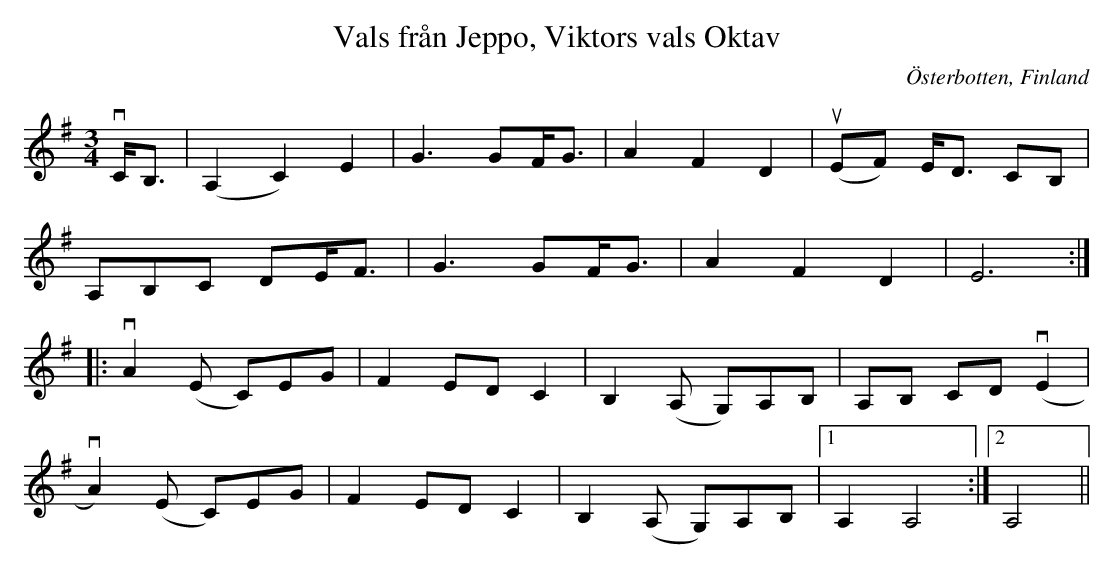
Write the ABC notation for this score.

X:1
T:Vals från Jeppo, Viktors vals Oktav
O:Österbotten, Finland
M:3/4
L:1/8
K:Ador
vC<B, | (A,2 C2) E2 | G3/1GF<G | A2 F2 D2 | u(EF) E<D CB, |
      A,B,C DE<F  | G3/1GF<G | A2 F2 D2 | E6:|
|: vA2(E C)EG | F2 EDC2 | B,2(A, G,)A,B, | A,B, CD (vE2 |
   vA2)(E C)EG | F2 EDC2 | B,2(A, G,)A,B, |1 A,2 A,4 :|2 A,4 ||
